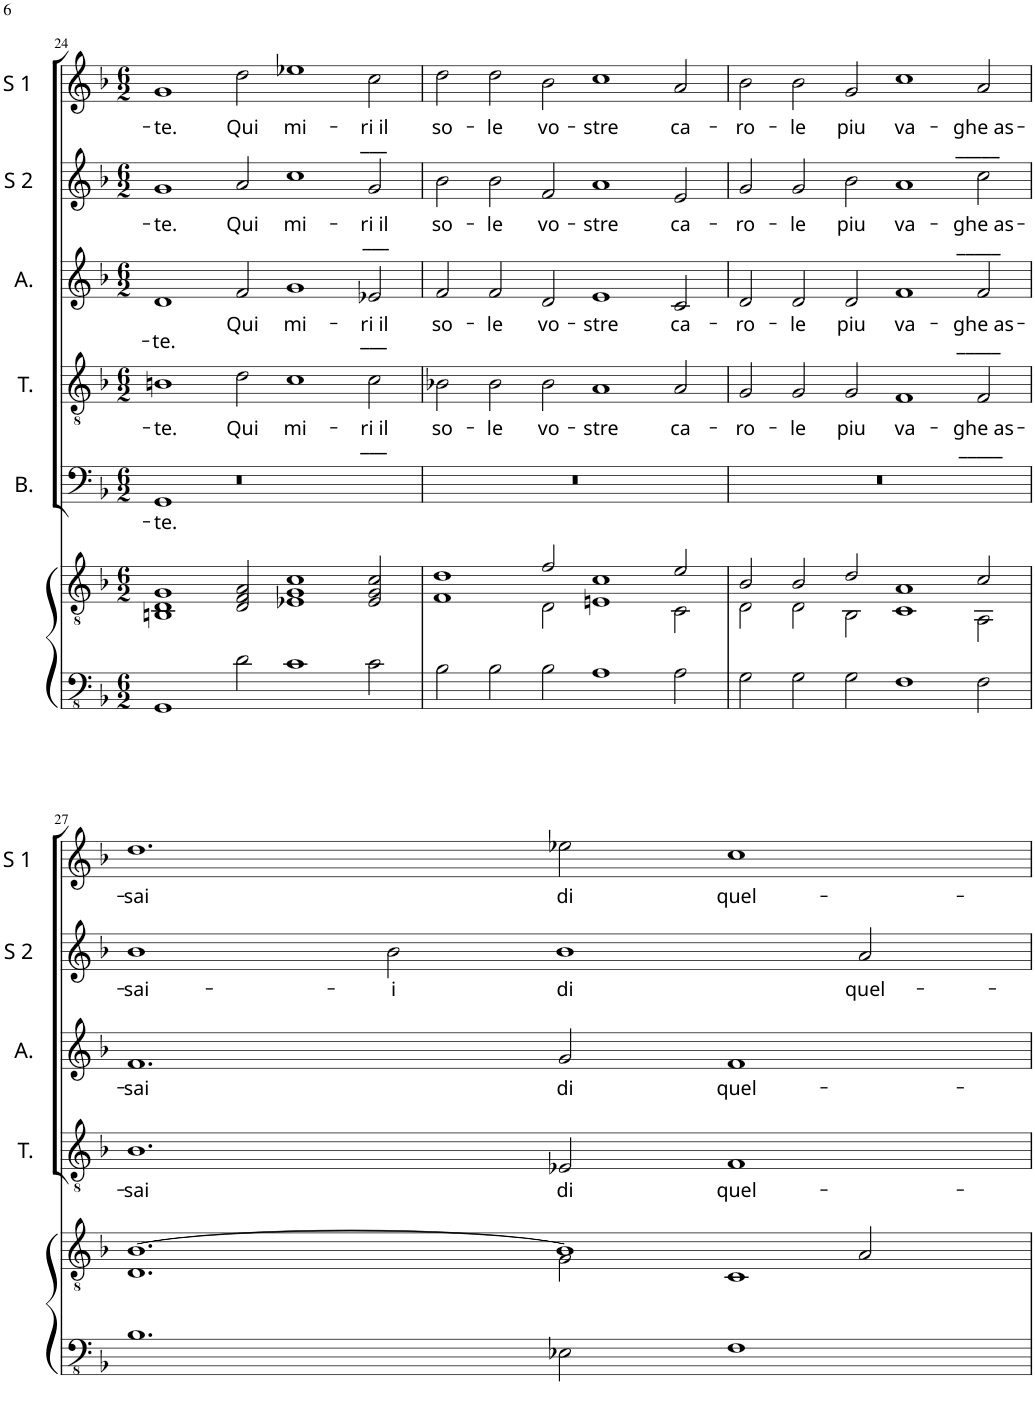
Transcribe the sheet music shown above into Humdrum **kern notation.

**kern	**kern	**kern	**text	**kern	**text	**kern	**text	**kern	**text	**kern	**text
*part6	*part6	*part5	*part5	*part4	*part4	*part3	*part3	*part2	*part2	*part1	*part1
*staff7	*staff6	*staff5	*staff5	*staff4	*staff4	*staff3	*staff3	*staff2	*staff2	*staff1	*staff1
*I"Piano	*	*I"B.	*	*I"T.	*	*I"A.	*	*I"S 2	*	*I"S 1	*
*I'Pno	*	*I'B.	*	*I'T.	*	*I'A.	*	*I'S 2	*	*I'S 1	*
!!LO:PB:g=z
*clefFv4	*clefGv2	*clefF4	*	*clefGv2	*	*clefG2	*	*clefG2	*	*clefG2	*
*k[b-]	*k[b-]	*k[b-]	*	*k[b-]	*	*k[b-]	*	*k[b-]	*	*k[b-]	*
*M6/2	*M6/2	*M6/2	*	*M6/2	*	*M6/2	*	*M6/2	*	*M6/2	*
=24	=24	=24	=24	=24	=24	=24	=24	=24	=24	=24	=24
*^	*^	*	*	*	*	*	*	*	*	*	*
!	!	!	!	!	!LO:LY:b	!	!LO:LY:b	!	!LO:LY:b	!	!LO:LY:b	!	!LO:LY:b
1GGG	1ryy	1G	1BBn 1D	1GG	-te.	1Bn	te.	1d	-te.	1g	-te.	1g	-te.
!	!	!	!	!	!	!	!LO:LY:b	!	!LO:LY:b	!	!LO:LY:b	!	!LO:LY:b
0ryy	2D\	2D/ 2F/ 2A/	0ryy	0r	.	2d\	Qui	2f/	Qui	2a/	Qui	2dd\	Qui
!	!	!	!	!	!	!	!LO:LY:b	!	!LO:LY:b	!	!LO:LY:b	!	!LO:LY:b
.	1C	1E-X 1G 1c	.	.	.	1c	mi-	1g	mi-	1cc	mi-	1ee-X	mi-
!	!	!	!	!	!	!	!	!	!	!	!	!LO:TX:b:B:t=___	!
!	!	!	!	!	!	!	!	!	!	!LO:TX:b:B:t=___	!	!	!
!	!	!	!	!	!	!	!	!LO:TX:b:B:t=___	!	!	!	!	!
!	!	!	!	!	!	!LO:TX:b:B:t=___	!	!	!	!	!	!	!
!	!	!	!	!	!	!	!LO:LY:b	!	!LO:LY:b	!	!LO:LY:b	!	!LO:LY:b
.	2C\	2E-/ 2G/ 2c/	.	.	.	2c\	-ri il	2e-X/	-ri il	2g/	-ri il	2cc\	-ri il
=25	=25	=25	=25	=25	=25	=25	=25	=25	=25	=25	=25	=25	=25
!	!	!	!	!	!	!	!LO:LY:b	!	!LO:LY:b	!	!LO:LY:b	!	!LO:LY:b
*v	*v	*	*	*	*	*	*	*	*	*	*	*	*
2BB-\	1d	1F	0.r	.	2B-X\	so-	2f/	so-	2b-\	so-	2dd\	so-
!	!	!	!	!	!	!LO:LY:b	!	!LO:LY:b	!	!LO:LY:b	!	!LO:LY:b
2BB-\	.	.	.	.	2B-\	-le	2f/	-le	2b-\	-le	2dd\	-le
!	!	!	!	!	!	!LO:LY:b	!	!LO:LY:b	!	!LO:LY:b	!	!LO:LY:b
2BB-\	2f/	2D\	.	.	2B-\	vo-	2d/	vo-	2f/	vo-	2b-\	vo-
!	!	!	!	!	!	!LO:LY:b	!	!LO:LY:b	!	!LO:LY:b	!	!LO:LY:b
1AA	1c	1En	.	.	1A	-stre	1e	-stre	1a	-stre	1cc	-stre
!	!	!	!	!	!	!LO:LY:b	!	!LO:LY:b	!	!LO:LY:b	!	!LO:LY:b
2AA\	2e/	2C\	.	.	2A/	ca-	2c/	ca-	2e/	ca-	2a/	ca-
=26	=26	=26	=26	=26	=26	=26	=26	=26	=26	=26	=26	=26
!	!	!	!	!	!	!LO:LY:b	!	!LO:LY:b	!	!LO:LY:b	!	!LO:LY:b
2GG\	2B-/	2D\	0.r	.	2G/	-ro-	2d/	-ro-	2g/	-ro-	2b-\	-ro-
!	!	!	!	!	!	!LO:LY:b	!	!LO:LY:b	!	!LO:LY:b	!	!LO:LY:b
2GG\	2B-/	2D\	.	.	2G/	-le	2d/	-le	2g/	-le	2b-\	-le
!	!	!	!	!	!	!LO:LY:b	!	!LO:LY:b	!	!LO:LY:b	!	!LO:LY:b
2GG\	2d/	2BB-\	.	.	2G/	piu	2d/	piu	2b-\	piu	2g/	piu
!	!	!	!	!	!	!LO:LY:b	!	!LO:LY:b	!	!LO:LY:b	!	!LO:LY:b
1FF	1A	1C	.	.	1F	va-	1f	va-	1a	va-	1cc	va-
!	!	!	!	!	!	!	!	!	!	!	!LO:TX:b:B:t=_____	!
!	!	!	!	!	!	!	!	!	!LO:TX:b:B:t=_____	!	!	!
!	!	!	!	!	!	!	!LO:TX:b:B:t=_____	!	!	!	!	!
!	!	!	!	!	!LO:TX:b:B:t=_____	!	!	!	!	!	!	!
!	!	!	!	!	!	!LO:LY:b	!	!LO:LY:b	!	!LO:LY:b	!	!LO:LY:b
2FF\	2c/	2AA\	.	.	2F/	-ghe as-	2f/	-ghe as-	2cc\	-ghe as-	2a/	-ghe as-
!!LO:LB:g=z
=27	=27	=27	=27	=27	=27	=27	=27	=27	=27	=27	=27	=27
!	!	!	!	!	!	!LO:LY:b	!	!LO:LY:b	!	!LO:LY:b	!	!LO:LY:b
1.BB-	[1.B-	1.D	0.r	.	1.B-	-sai	1.f	-sai	1b-	-sai-	1.dd	-sai
!	!	!	!	!	!	!	!	!	!	!LO:LY:b	!	!
.	.	.	.	.	.	.	.	.	2b-\	-i	.	.
!	!	!	!	!	!	!LO:LY:b	!	!LO:LY:b	!	!LO:LY:b	!	!LO:LY:b
2EE-X\	1B-]	2G\	.	.	2E-X/	di	2g/	di	1b-	di	2ee-X\	di
!	!	!	!	!	!	!LO:LY:b	!	!LO:LY:b	!	!	!	!LO:LY:b
1FF	.	1C	.	.	1F	quel-	1f	quel-	.	.	1cc	quel-
!	!	!	!	!	!	!	!	!	!	!LO:LY:b	!	!
.	2A/	.	.	.	.	.	.	.	2a/	quel-	.	.
*	*v	*v	*	*	*	*	*	*	*	*	*	*
=	=	=	=	=	=	=	=	=	=	=	=
*-	*-	*-	*-	*-	*-	*-	*-	*-	*-	*-	*-
